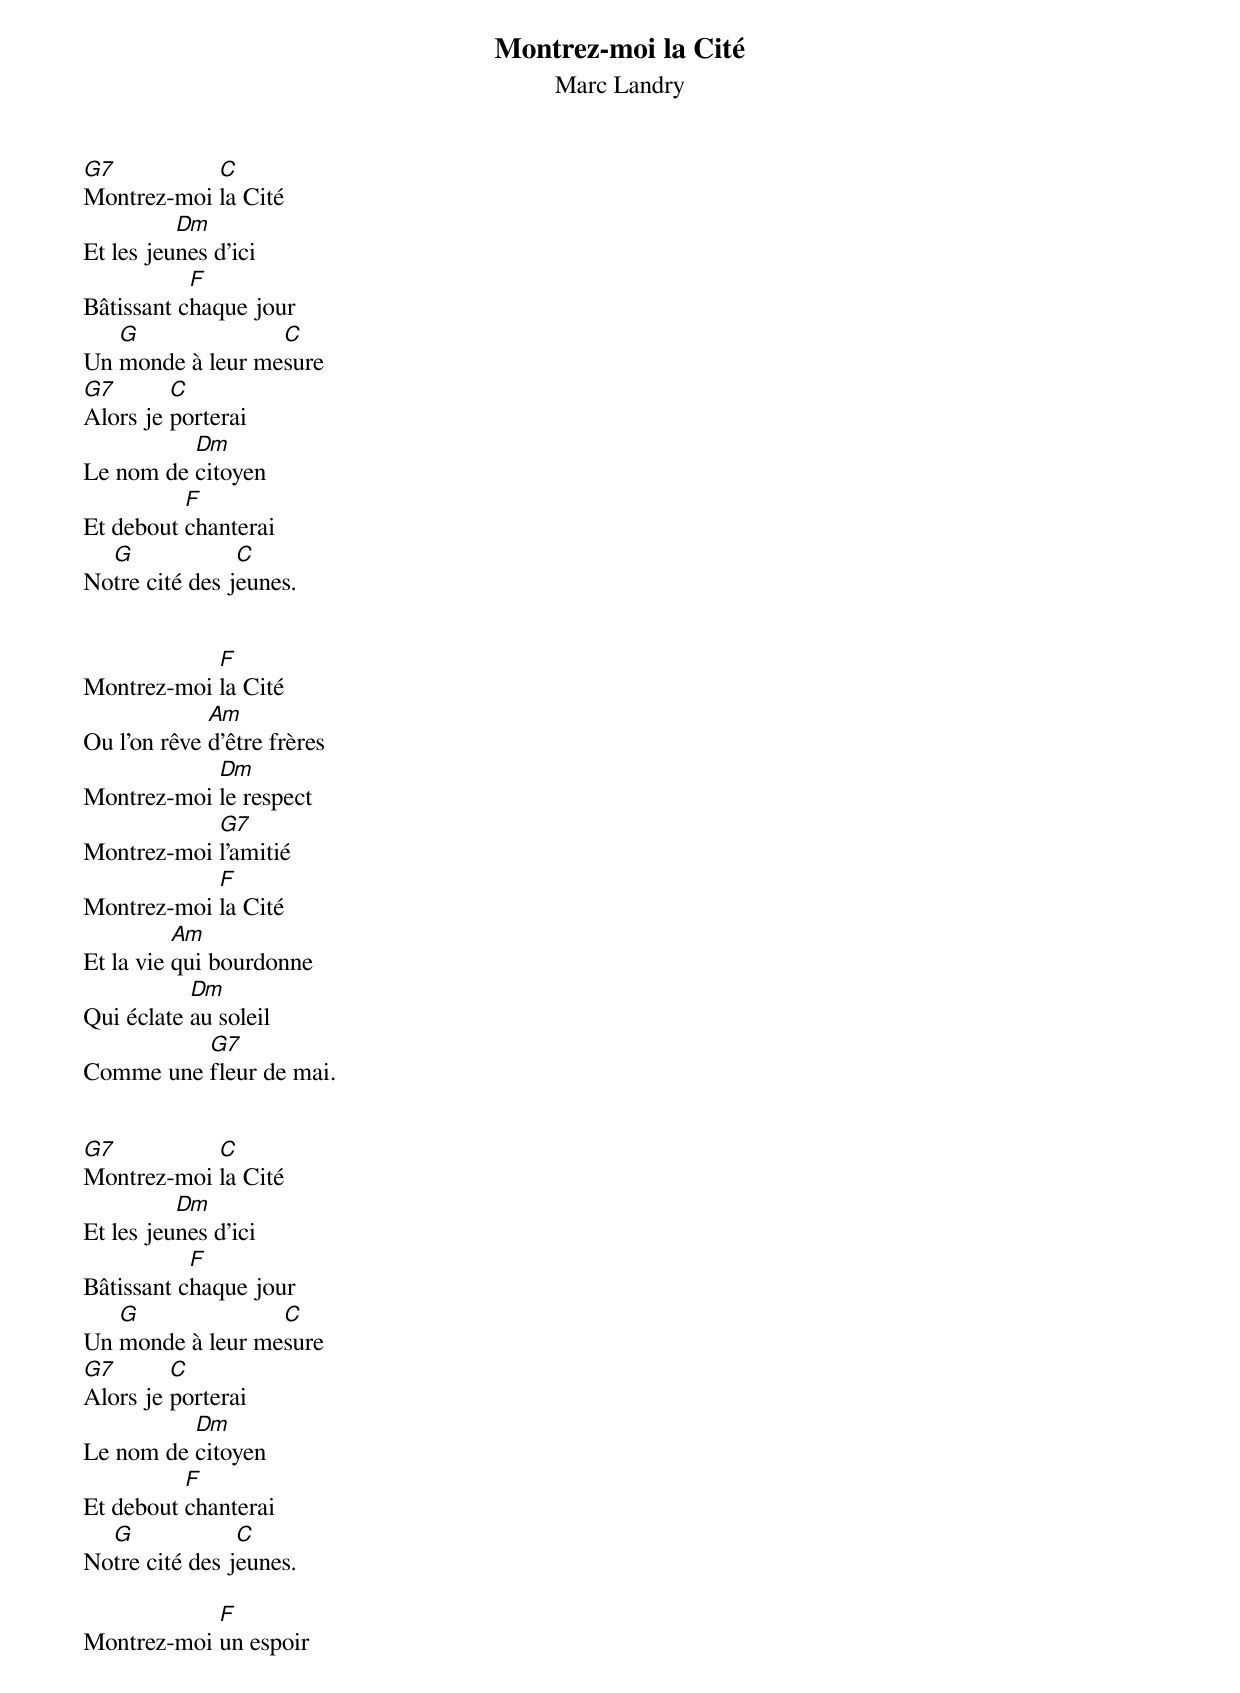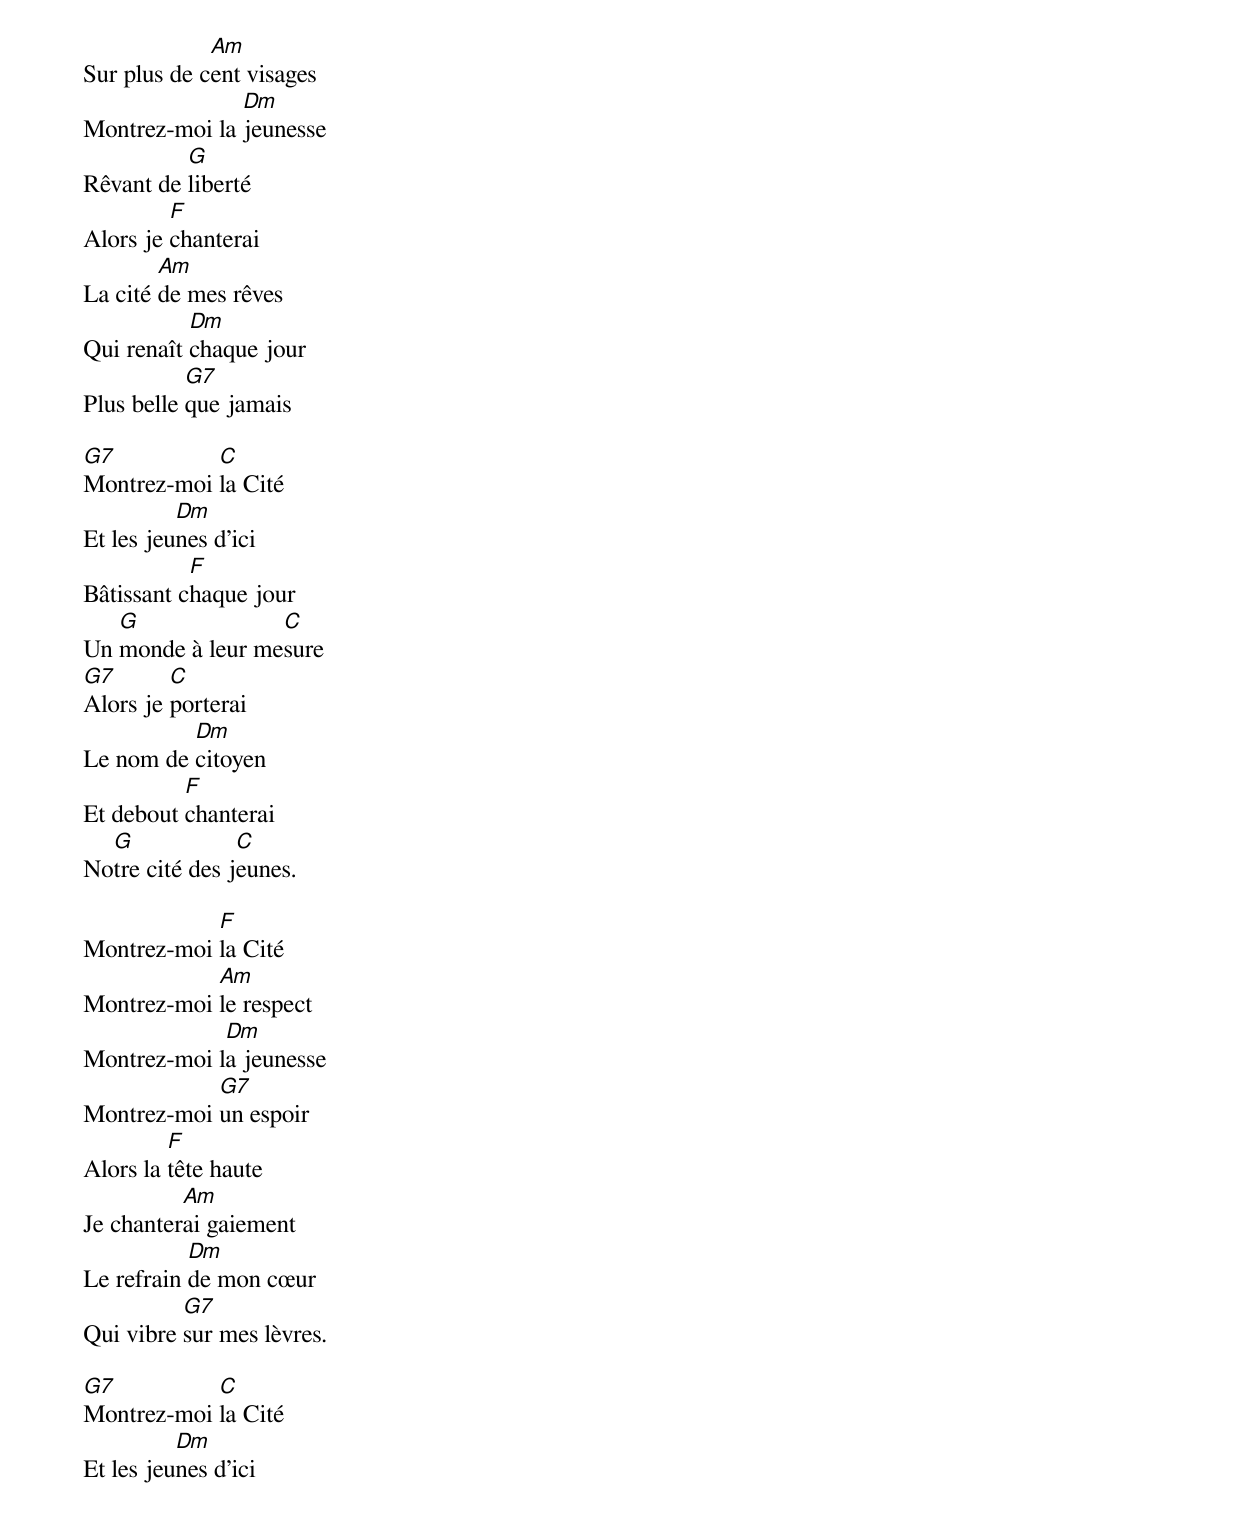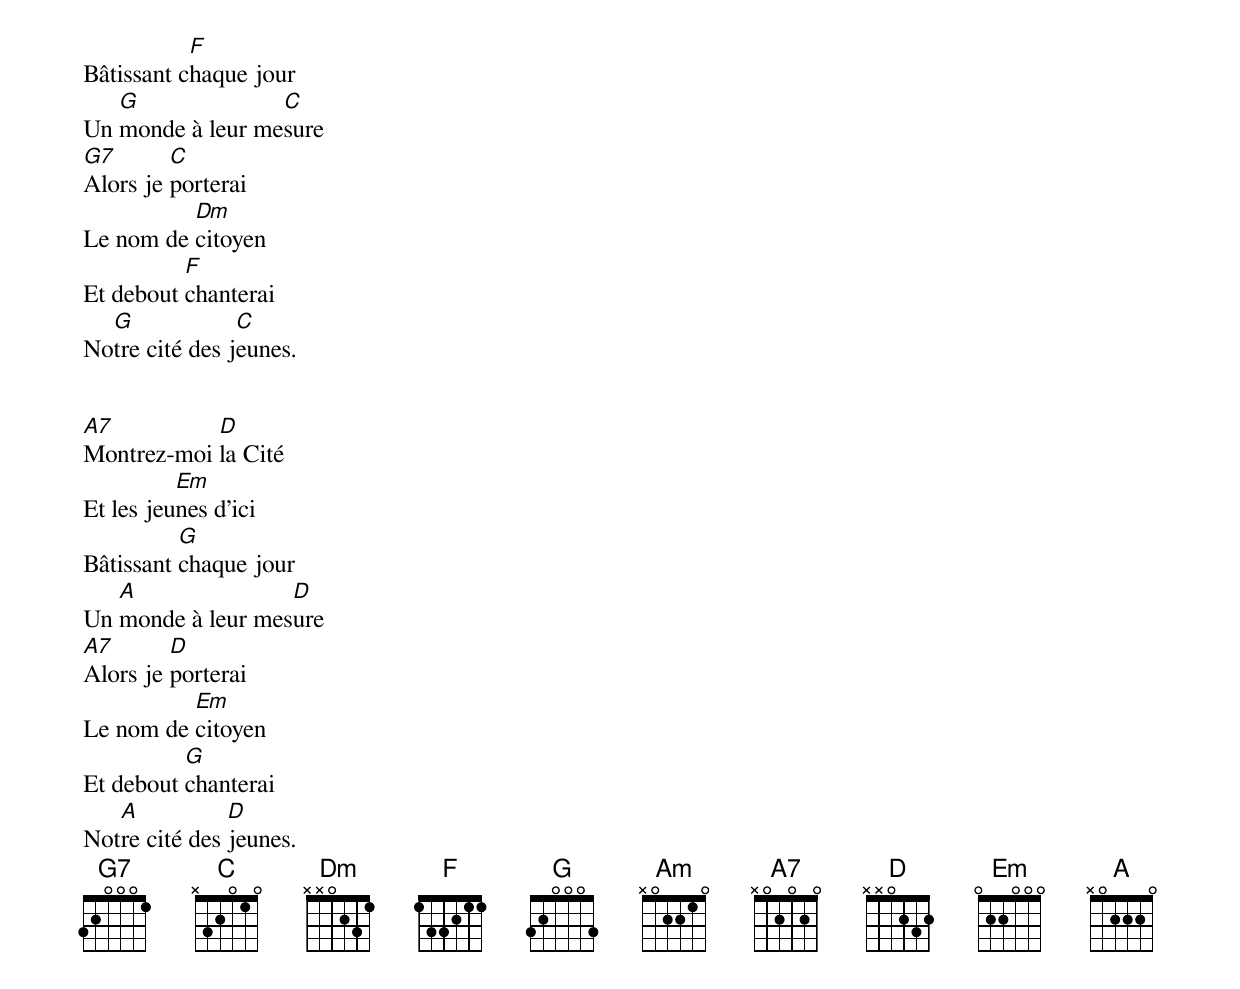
{t:Montrez-moi la Cité}
{st:Marc Landry}


[G7]Montrez-moi [C]la Cité
Et les jeu[Dm]nes d’ici
Bâtissant c[F]haque jour
Un [G]monde à leur me[C]sure
[G7]Alors je [C]porterai
Le nom de [Dm]citoyen
Et debout [F]chanterai
No[G]tre cité des j[C]eunes.


Montrez-moi [F]la Cité
Ou l’on rêve [Am]d’être frères
Montrez-moi [Dm]le respect
Montrez-moi [G7]l’amitié
Montrez-moi [F]la Cité
Et la vie [Am]qui bourdonne
Qui éclate [Dm]au soleil
Comme une [G7]fleur de mai.


[G7]Montrez-moi [C]la Cité
Et les jeu[Dm]nes d’ici
Bâtissant c[F]haque jour
Un [G]monde à leur me[C]sure
[G7]Alors je [C]porterai
Le nom de [Dm]citoyen
Et debout [F]chanterai
No[G]tre cité des j[C]eunes.

Montrez-moi [F]un espoir
Sur plus de c[Am]ent visages
Montrez-moi la [Dm]jeunesse
Rêvant de [G]liberté
Alors je [F]chanterai
La cité [Am]de mes rêves
Qui renaît [Dm]chaque jour
Plus belle [G7]que jamais

[G7]Montrez-moi [C]la Cité
Et les jeu[Dm]nes d’ici
Bâtissant c[F]haque jour
Un [G]monde à leur me[C]sure
[G7]Alors je [C]porterai
Le nom de [Dm]citoyen
Et debout [F]chanterai
No[G]tre cité des j[C]eunes.

Montrez-moi [F]la Cité
Montrez-moi [Am]le respect
Montrez-moi l[Dm]a jeunesse
Montrez-moi [G7]un espoir
Alors la [F]tête haute
Je chanter[Am]ai gaiement
Le refrain [Dm]de mon cœur
Qui vibre [G7]sur mes lèvres.

[G7]Montrez-moi [C]la Cité
Et les jeu[Dm]nes d’ici
Bâtissant c[F]haque jour
Un [G]monde à leur me[C]sure
[G7]Alors je [C]porterai
Le nom de [Dm]citoyen
Et debout [F]chanterai
No[G]tre cité des j[C]eunes.


[A7]Montrez-moi [D]la Cité
Et les jeu[Em]nes d’ici
Bâtissant [G]chaque jour
Un [A]monde à leur mes[D]ure
[A7]Alors je [D]porterai
Le nom de [Em]citoyen
Et debout [G]chanterai
Not[A]re cité des [D]jeunes.
